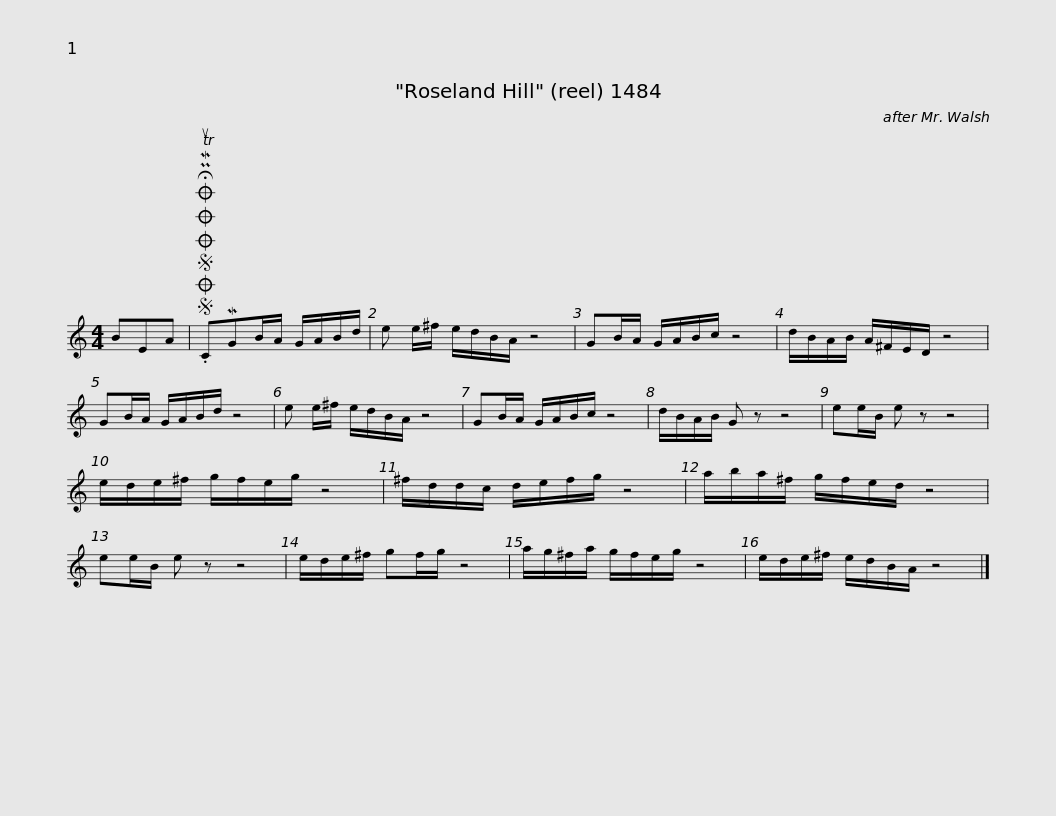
X:1
L:1/8
M:4/4
I:linebreak $
K:C
V:1 treble
V:1
 BEA |SOSOOO .!fermata!PMTuCMGB/A/ G/A/B/d/ | e e/^f/ e/d/B/A/ z4 | GB/A/ G/A/B/c/ z4 | d/B/A/B/ A/^F/E/D/ z4 | %5
 GB/A/ G/A/B/d/ z4 |$ e e/^f/ e/d/B/A/ z4 | GB/A/ G/A/B/c/ z4 | d/B/A/B/ G z z4 | ee/B/ e z z4 | %10
 e/d/e/^f/ g/f/e/g/ z4 |$ ^f/d/d/c/ d/e/f/g/ z4 | a/b/a/^f/ g/f/e/d/ z4 | ee/B/ e z z4 | e/d/e/^f/ gf/g/ z4 | %15
 a/g/^f/a/ g/f/e/g/ z4 |$ e/d/e/^f/ e/d/B/A/ z4 |] %17
